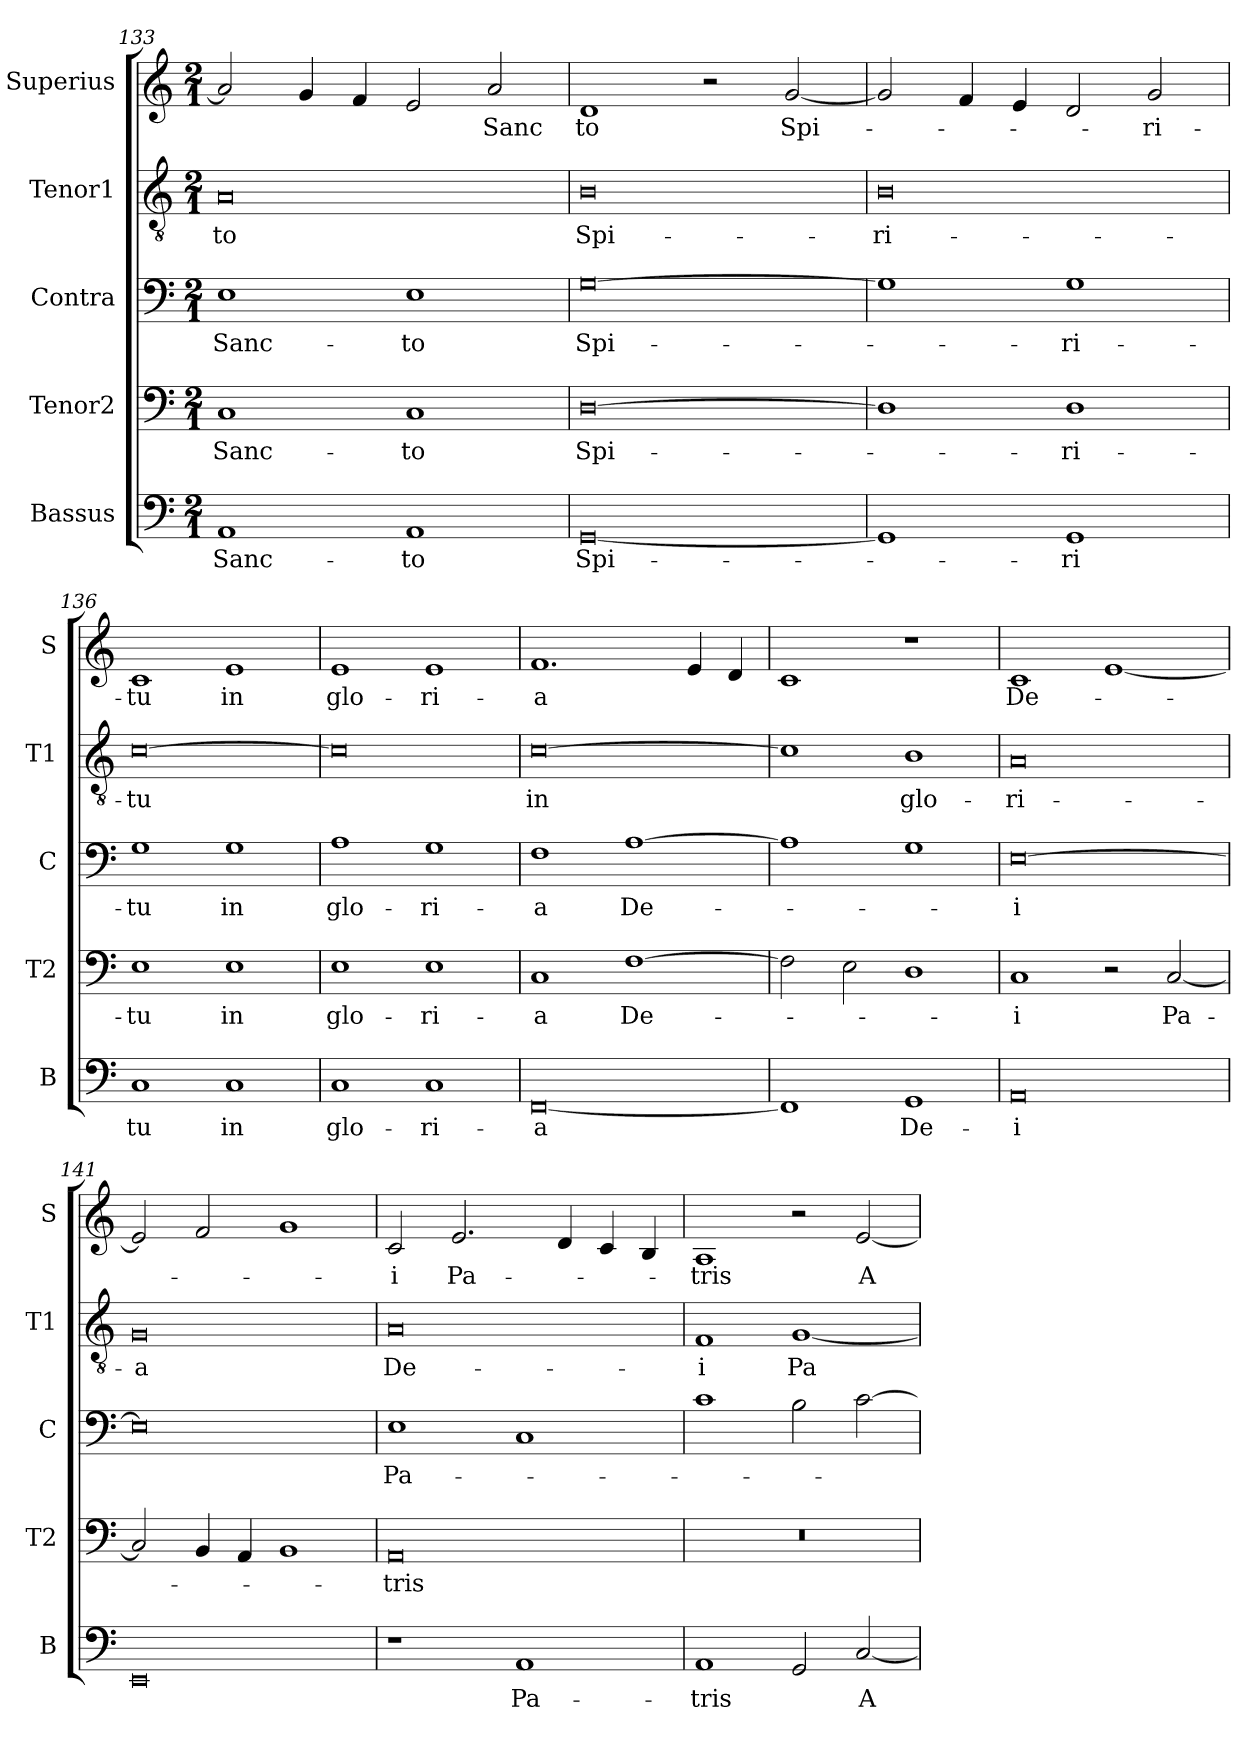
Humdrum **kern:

**kern	**text	**kern	**text	**kern	**text	**kern	**text	**kern	**text
*part5	*part5	*part4	*part4	*part3	*part3	*part2	*part2	*part1	*part1
*staff5	*staff5	*staff4	*staff4	*staff3	*staff3	*staff2	*staff2	*staff1	*staff1
*I"Bassus	*	*I"Tenor2	*	*I"Contra	*	*I"Tenor1	*	*I"Superius	*
*I'B	*	*I'T2	*	*I'C	*	*I'T1	*	*I'S	*
*clefF4	*	*clefF4	*	*clefF4	*	*clefGv2	*	*clefG2	*
*k[]	*	*k[]	*	*k[]	*	*k[]	*	*k[]	*
*M2/1	*	*M2/1	*	*M2/1	*	*M2/1	*	*M2/1	*
=133	=133	=133	=133	=133	=133	=133	=133	=133	=133
1AA	Sanc-	1C	Sanc-	1E	Sanc-	0A	-to	2a/]	.
.	.	.	.	.	.	.	.	4g/	.
.	.	.	.	.	.	.	.	4f/	.
1AA	-to	1C	-to	1E	-to	.	.	2e/	.
.	.	.	.	.	.	.	.	2a/	Sanc
=134	=134	=134	=134	=134	=134	=134	=134	=134	=134
[0GG	Spi-	[0D	Spi-	[0G	Spi-	0B	Spi-	1d	to
.	.	.	.	.	.	.	.	2r	.
.	.	.	.	.	.	.	.	[2g/	Spi-
=135	=135	=135	=135	=135	=135	=135	=135	=135	=135
1GG]	.	1D]	.	1G]	.	0B	-ri-	2g/]	.
.	.	.	.	.	.	.	.	4f/	.
.	.	.	.	.	.	.	.	4e/	.
1GG	-ri	1D	-ri-	1G	-ri-	.	.	2d/	.
.	.	.	.	.	.	.	.	2g/	-ri-
=136	=136	=136	=136	=136	=136	=136	=136	=136	=136
1C	tu	1E	-tu	1G	-tu	[0c	-tu	1c	-tu
1C	in	1E	in	1G	in	.	.	1e	in
=137	=137	=137	=137	=137	=137	=137	=137	=137	=137
1C	glo-	1E	glo-	1A	glo-	0c]	.	1e	glo-
1C	-ri-	1E	-ri-	1G	-ri-	.	.	1e	-ri-
=138	=138	=138	=138	=138	=138	=138	=138	=138	=138
[0FF	-a	1C	-a	1F	-a	[0c	in	1.f	-a
.	.	[1F	De-	[1A	De-	.	.	.	.
.	.	.	.	.	.	.	.	4e/	.
.	.	.	.	.	.	.	.	4d/	.
=139	=139	=139	=139	=139	=139	=139	=139	=139	=139
1FF]	.	2F\]	.	1A]	.	1c]	.	1c	.
.	.	2E\	.	.	.	.	.	.	.
1GG	De-	1D	.	1G	.	1B	glo-	1r	.
=140	=140	=140	=140	=140	=140	=140	=140	=140	=140
0AA	-i	1C	-i	[0E	-i	0A	-ri-	1c	De-
.	.	2r	.	.	.	.	.	[1e	.
.	.	[2C/	Pa-	.	.	.	.	.	.
=141	=141	=141	=141	=141	=141	=141	=141	=141	=141
0EE	.	2C/]	.	0E]	.	0G	-a	2e/]	.
.	.	4BB/	.	.	.	.	.	2f/	.
.	.	4AA/	.	.	.	.	.	.	.
.	.	1BB	.	.	.	.	.	1g	.
=142	=142	=142	=142	=142	=142	=142	=142	=142	=142
1r	.	0AA	-tris	1E	Pa-	0A	De-	2c/	-i
.	.	.	.	.	.	.	.	2.e/	Pa-
1AA	Pa-	.	.	1C	.	.	.	.	.
.	.	.	.	.	.	.	.	4d/	.
.	.	.	.	.	.	.	.	4c/	.
.	.	.	.	.	.	.	.	4B/	.
=143	=143	=143	=143	=143	=143	=143	=143	=143	=143
1AA	-tris	0r	.	1c	.	1F	-i	1A	-tris
2GG/	.	.	.	2B\	.	[1G	Pa-	2r	.
[2C/	A-	.	.	[2c\	.	.	.	[2e/	A-
=	=	=	=	=	=	=	=	=	=
*-	*-	*-	*-	*-	*-	*-	*-	*-	*-
